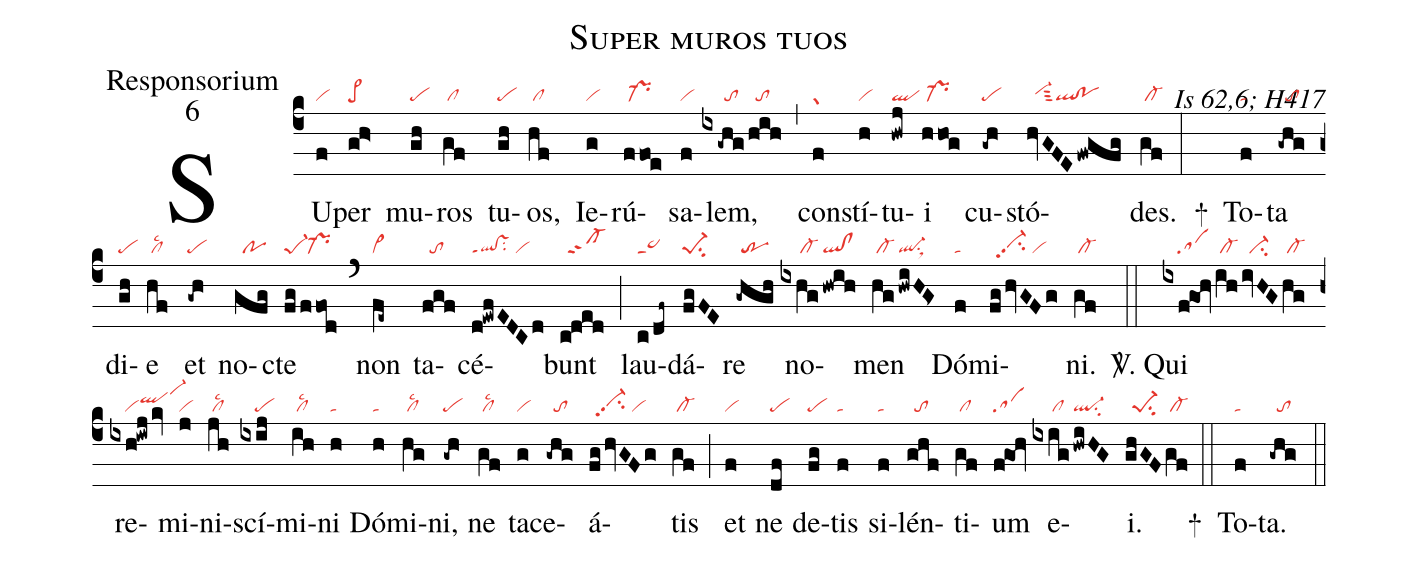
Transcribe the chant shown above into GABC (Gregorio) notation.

name:Super muros tuos;
office-part:Responsorium;
mode:6;
commentary:Is 62,6; H417;
nabc-lines:1;
%%
(c4)SU(f|vi)per(gh>|pe>) mu(gh|pe)ros(gf|/cl) tu(gh|pe)os,(hf|/cl) Ie(g|vi)rú(ffoe|/pr-)sa(f|vi)lem,(ix-ghg|//////to|/hih|//to) (,) con(f|gr)stí(h|vi)tu(hwj|ql)i(hhog|/pr-) cu(-gh|pe)stó(hvGFEfwgfg|//vi-hhsut3ql!po)des.(gf|/cl-) (:)
+()
To(f|ta)ta(-ghg|//to) di(gh|pe)e(hf|/cllsc2) et(-gh|pe) no(gfg|//po)cte(fg|pe-1|/ffod|//pr-) (`) non(fe~|cl~) ta(fgf|//to)cé(d!ewfEDCd|ql!vsppt1su2/vi)bunt(c!ded|//sf-) (;)
lau(c/df~|sc~)dá(fgFE|pe-1su2)re(-ghgh|/tr) no(ixhg|/////cl-|hwih|ql!cl)men(hg|/cl-|hwiHG>|ql-su1sux1) Dó(f|ta)mi(fghvGFg|//vi-hhpp2su2/vi)ni.(gf|/cl-) (::)
<sp>V/</sp>.
Qui(ixf!goh|////sa|/ih|/cl-|ivHG|//ci-|hg|/cl-) re(ixh!iwjkv|////viqlhivi-hl)mi(j|vi)ni(jh|/cllsc2)scí(ixij|////pe)mi(ih|/cllsc2)ni(h|ta) Dó(h|ta)mi(hg|/cllsc2)ni,(-gh|pe) ne(gf|/cllsc2) ta(g|vi)ce(-ghg|//to)á(fghvGFg|//vi-hhpp2su2/vi)tis(gf|/cl-) (;) et(f|vi) ne(df|pe) de(fg|pe)tis(f|ta) si(f|ta)lén(ghf|//to)ti(gf|/cl)um(f!goh|sa) e(ixig|/////cl|hwiHG|ql-su2)i.(ghGF|//pe-1su2|gf|/cl-) (::)

+() To(f|ta)ta.(-ghg|//to) (::)
